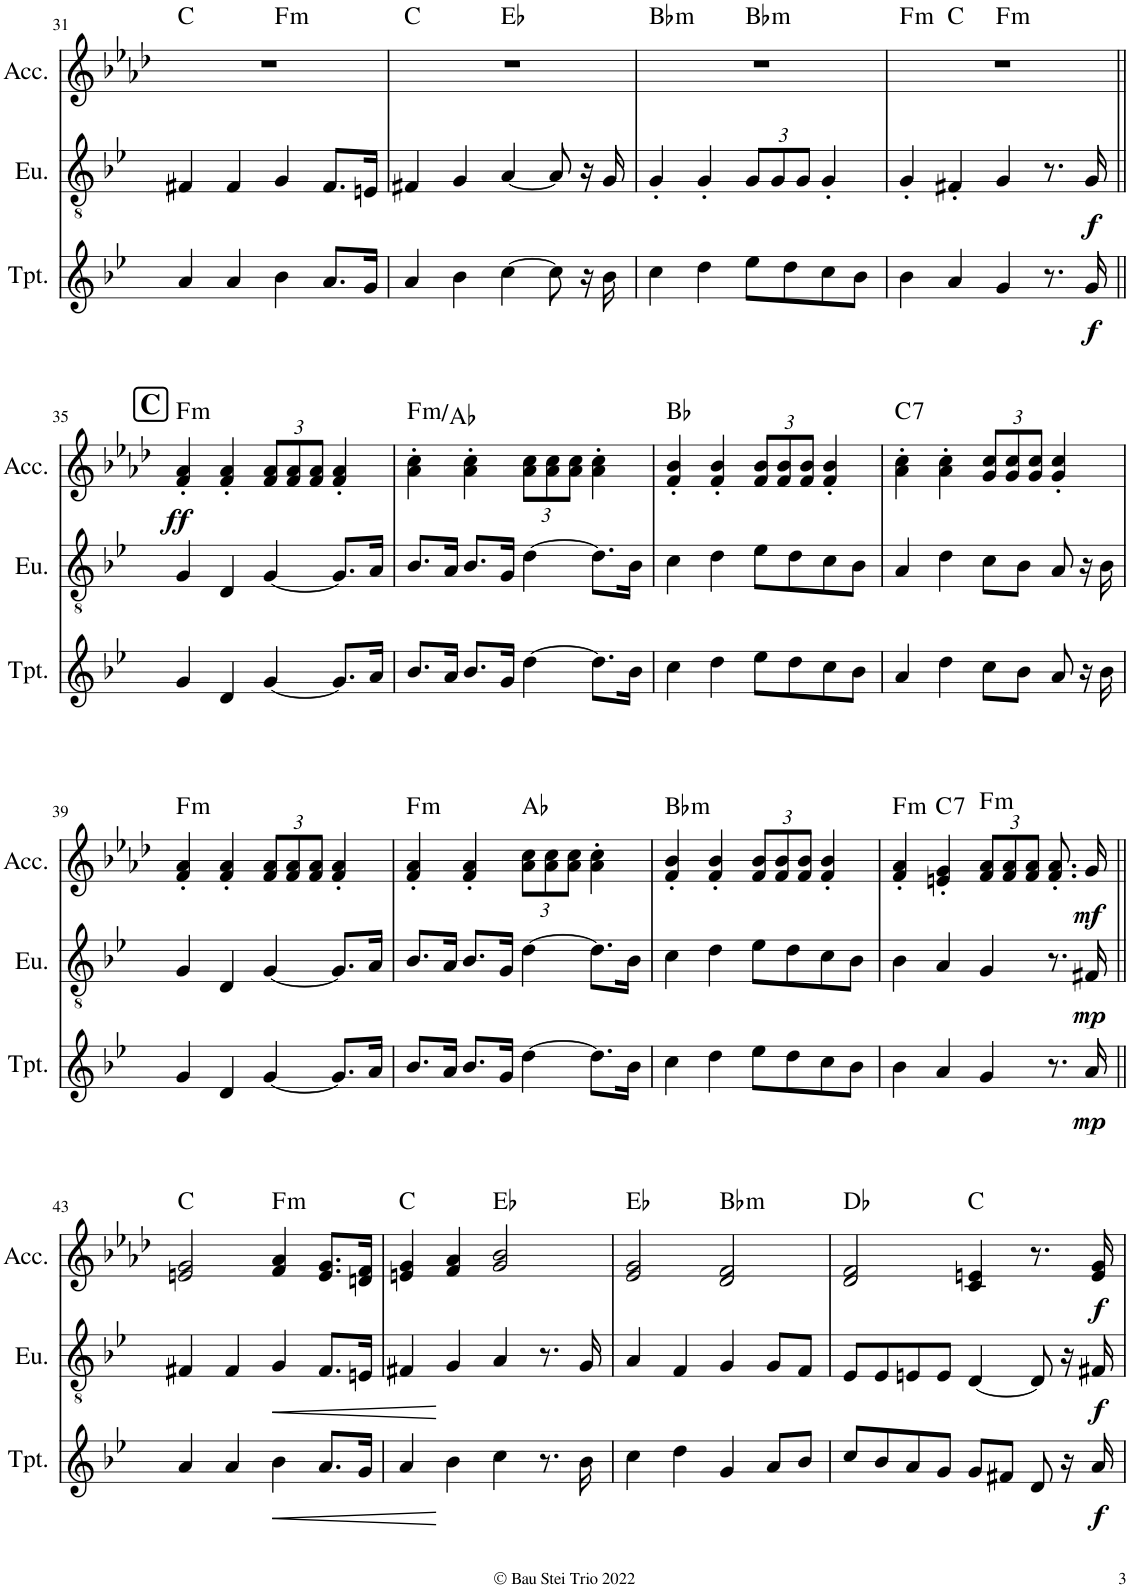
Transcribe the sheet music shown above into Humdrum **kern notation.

**kern	**dynam	**kern	**dynam	**kern	**dynam	**harte
*part3	*part3	*part2	*part2	*part1	*part1	*part1
*staff3	*staff3	*staff2	*staff2	*staff1	*staff1	*
*I"Trumpet	*	*I"Euphonium	*	*I"Accordion	*	*
*I'Tpt.	*	*I'Eu.	*	*I'Acc.	*	*
!!LO:PB:g=z
*clefG2	*	*clefGv2	*	*clefG2	*	*
*Trd1c2	*	*Trd1c2	*	*	*	*
*k[b-e-]	*	*k[b-e-]	*	*k[b-e-a-d-]	*	*
*M4/4	*	*M4/4	*	*M4/4	*	*
=31	=31	=31	=31	=31	=31	=31
*	*	*	*	*^	*	*
4a/	.	4F#X/	.	1r	2ryy	.	C:maj
4a/	.	4F#/	.	.	.	.	.
!	!	!	!	!	!	!	!LO:H:kt=m
4b-\	.	4G/	.	.	2ryy	.	F:min
8.a/L	.	8.F#/L	.	.	.	.	.
16g/Jk	.	16En/Jk	.	.	.	.	.
=32	=32	=32	=32	=32	=32	=32	=32
4a/	.	4F#X/	.	1r	2ryy	.	C:maj
4b-\	.	4G/	.	.	.	.	.
[4cc\	.	[4A/	.	.	2ryy	.	Eb:maj
8cc\]	.	8A/]	.	.	.	.	.
16r	.	16r	.	.	.	.	.
16b-\	.	16G/	.	.	.	.	.
=33	=33	=33	=33	=33	=33	=33	=33
!	!	!	!	!	!	!	!LO:H:kt=m
4cc\	.	4G'/	.	1r	2ryy	.	Bb:min
4dd\	.	4G'/	.	.	.	.	.
*	*	*Xbrackettup	*	*	*	*	*
!	!	!	!	!	!	!	!LO:H:kt=m
8ee-\L	.	12G/L	.	.	2ryy	.	Bb:min
.	.	12G/	.	.	.	.	.
8dd\	.	.	.	.	.	.	.
.	.	12G/J	.	.	.	.	.
8cc\	.	4G'/	.	.	.	.	.
8b-\J	.	.	.	.	.	.	.
=34	=34	=34	=34	=34	=34	=34	=34
!	!	!	!	!	!	!	!LO:H:kt=m
*	*	*	*	*	*^	*	*
4b-\	.	4G'/	.	1r	4ryy	2ryy	.	F:min
4a/	.	4F#X'/	.	.	2.ryy	.	.	C:maj
!	!	!	!	!	!	!	!	!LO:H:kt=m
4g/	.	4G/	.	.	.	2ryy	.	F:min
8.r	.	8.r	.	.	.	.	.	.
!	!LO:DY:b	!	!LO:DY:b	!	!	!	!	!
16g/	f	16G/	f	.	.	.	.	.
!!LO:LB:g=z
!!LO:REH:place=s1:a:B:cj:fs=14:t=C
=35||	=35||	=35||	=35||	=35||	=35||	=35||	=35||	=35||
!	!	!	!	!	!	!	!LO:DY:b	!LO:H:kt=m
*	*	*	*	*v	*v	*v	*	*
4g/	.	4G/	.	4f/' 4a-/'	ff	F:min
4d/	.	4D/	.	4f/' 4a-/'	.	.
*	*	*	*	*Xbrackettup	*	*
[4g/	.	[4G/	.	12f/ 12a-/L	.	.
.	.	.	.	12f/ 12a-/	.	.
.	.	.	.	12f/ 12a-/J	.	.
8.g/L]	.	8.G/L]	.	4f/' 4a-/'	.	.
16a/Jk	.	16A/Jk	.	.	.	.
=36	=36	=36	=36	=36	=36	=36
!	!	!	!	!	!	!LO:H:kt=m
8.b-/L	.	8.B-/L	.	4a-\' 4cc\'	.	F:min/b3
16a/Jk	.	16A/Jk	.	.	.	.
8.b-/L	.	8.B-/L	.	4a-\' 4cc\'	.	.
16g/Jk	.	16G/Jk	.	.	.	.
[4dd\	.	[4d\	.	12a-\ 12cc\L	.	.
.	.	.	.	12a-\ 12cc\	.	.
.	.	.	.	12a-\ 12cc\J	.	.
8.dd\L]	.	8.d\L]	.	4a-\' 4cc\'	.	.
16b-\Jk	.	16B-\Jk	.	.	.	.
=37	=37	=37	=37	=37	=37	=37
4cc\	.	4c\	.	4f/' 4b-/'	.	Bb:maj
4dd\	.	4d\	.	4f/' 4b-/'	.	.
8ee-\L	.	8e-\L	.	12f/ 12b-/L	.	.
.	.	.	.	12f/ 12b-/	.	.
8dd\	.	8d\	.	.	.	.
.	.	.	.	12f/ 12b-/J	.	.
8cc\	.	8c\	.	4f/' 4b-/'	.	.
8b-\J	.	8B-\J	.	.	.	.
=38	=38	=38	=38	=38	=38	=38
!	!	!	!	!	!	!LO:H:kt=7
4a/	.	4A/	.	4a-\' 4cc\'	.	C:7
4dd\	.	4d\	.	4a-\' 4cc\'	.	.
8cc\L	.	8c\L	.	12g/ 12cc/L	.	.
.	.	.	.	12g/ 12cc/	.	.
8b-\J	.	8B-\J	.	.	.	.
.	.	.	.	12g/ 12cc/J	.	.
8a/	.	8A/	.	4g/' 4cc/'	.	.
16r	.	16r	.	.	.	.
16b-\	.	16B-\	.	.	.	.
!!LO:LB:g=z
=39	=39	=39	=39	=39	=39	=39
!	!	!	!	!	!	!LO:H:kt=m
4g/	.	4G/	.	4f/' 4a-/'	.	F:min
4d/	.	4D/	.	4f/' 4a-/'	.	.
[4g/	.	[4G/	.	12f/ 12a-/L	.	.
.	.	.	.	12f/ 12a-/	.	.
.	.	.	.	12f/ 12a-/J	.	.
8.g/L]	.	8.G/L]	.	4f/' 4a-/'	.	.
16a/Jk	.	16A/Jk	.	.	.	.
=40	=40	=40	=40	=40	=40	=40
!	!	!	!	!	!	!LO:H:kt=m
8.b-/L	.	8.B-/L	.	4f/' 4a-/'	.	F:min
16a/Jk	.	16A/Jk	.	.	.	.
8.b-/L	.	8.B-/L	.	4f/' 4a-/'	.	.
16g/Jk	.	16G/Jk	.	.	.	.
[4dd\	.	[4d\	.	12a-\ 12cc\L	.	Ab:maj
.	.	.	.	12a-\ 12cc\	.	.
.	.	.	.	12a-\ 12cc\J	.	.
8.dd\L]	.	8.d\L]	.	4a-\' 4cc\'	.	.
16b-\Jk	.	16B-\Jk	.	.	.	.
=41	=41	=41	=41	=41	=41	=41
!	!	!	!	!	!	!LO:H:kt=m
4cc\	.	4c\	.	4f/' 4b-/'	.	Bb:min
4dd\	.	4d\	.	4f/' 4b-/'	.	.
8ee-\L	.	8e-\L	.	12f/ 12b-/L	.	.
.	.	.	.	12f/ 12b-/	.	.
8dd\	.	8d\	.	.	.	.
.	.	.	.	12f/ 12b-/J	.	.
8cc\	.	8c\	.	4f/' 4b-/'	.	.
8b-\J	.	8B-\J	.	.	.	.
=42	=42	=42	=42	=42	=42	=42
!	!	!	!	!	!	!LO:H:kt=m
4b-\	.	4B-\	.	4f/' 4a-/'	.	F:min
!	!	!	!	!	!	!LO:H:kt=7
4a/	.	4A/	.	4en/' 4g/'	.	C:7
!	!	!	!	!	!	!LO:H:kt=m
4g/	.	4G/	.	12f/ 12a-/L	.	F:min
.	.	.	.	12f/ 12a-/	.	.
.	.	.	.	12f/ 12a-/J	.	.
8.r	.	8.r	.	8.f/' 8.a-/'	.	.
!	!LO:DY:b	!	!LO:DY:b	!	!LO:DY:b	!
16a/	mp	16F#X/	mp	16g/	mf	.
!!LO:LB:g=z
=43||	=43||	=43||	=43||	=43||	=43||	=43||
4a/	.	4F#X/	.	2en/ 2g/	.	C:maj
4a/	.	4F#/	.	.	.	.
!	!LO:HP:b	!	!LO:HP:b	!	!	!LO:H:kt=m
4b-\	<	4G/	<	4f/ 4a-/	.	F:min
8.a/L	.	8.F#/L	.	8.e/ 8.g/L	.	.
16g/Jk	.	16En/Jk	.	16dn/ 16f/Jk	.	.
=44	=44	=44	=44	=44	=44	=44
4a/	.	4F#X/	.	4en/ 4g/	.	C:maj
4b-\	[	4G/	[	4f/ 4a-/	.	.
4cc\	.	4A/	.	2g/ 2b-/	.	Eb:maj
8.r	.	8.r	.	.	.	.
16b-\	.	16G/	.	.	.	.
=45	=45	=45	=45	=45	=45	=45
4cc\	.	4A/	.	2e-/ 2g/	.	Eb:maj
4dd\	.	4F/	.	.	.	.
!	!	!	!	!	!	!LO:H:kt=m
4g/	.	4G/	.	2d-/ 2f/	.	Bb:min
8a/L	.	8G/L	.	.	.	.
8b-/J	.	8F/J	.	.	.	.
=46	=46	=46	=46	=46	=46	=46
8cc/L	.	8E-/L	.	2d-/ 2f/	.	Db:maj
8b-/	.	8E-/	.	.	.	.
8a/	.	8En/	.	.	.	.
8g/J	.	8E/J	.	.	.	.
8g/L	.	[4D/	.	4c/ 4en/	.	C:maj
8f#X/J	.	.	.	.	.	.
8d/	.	8D/]	.	8.r	.	.
16r	.	16r	.	.	.	.
!	!LO:DY:b	!	!LO:DY:b	!	!LO:DY:b	!
16a/	f	16F#X/	f	16e/ 16g/	f	.
=	=	=	=	=	=	=
*-	*-	*-	*-	*-	*-	*-
